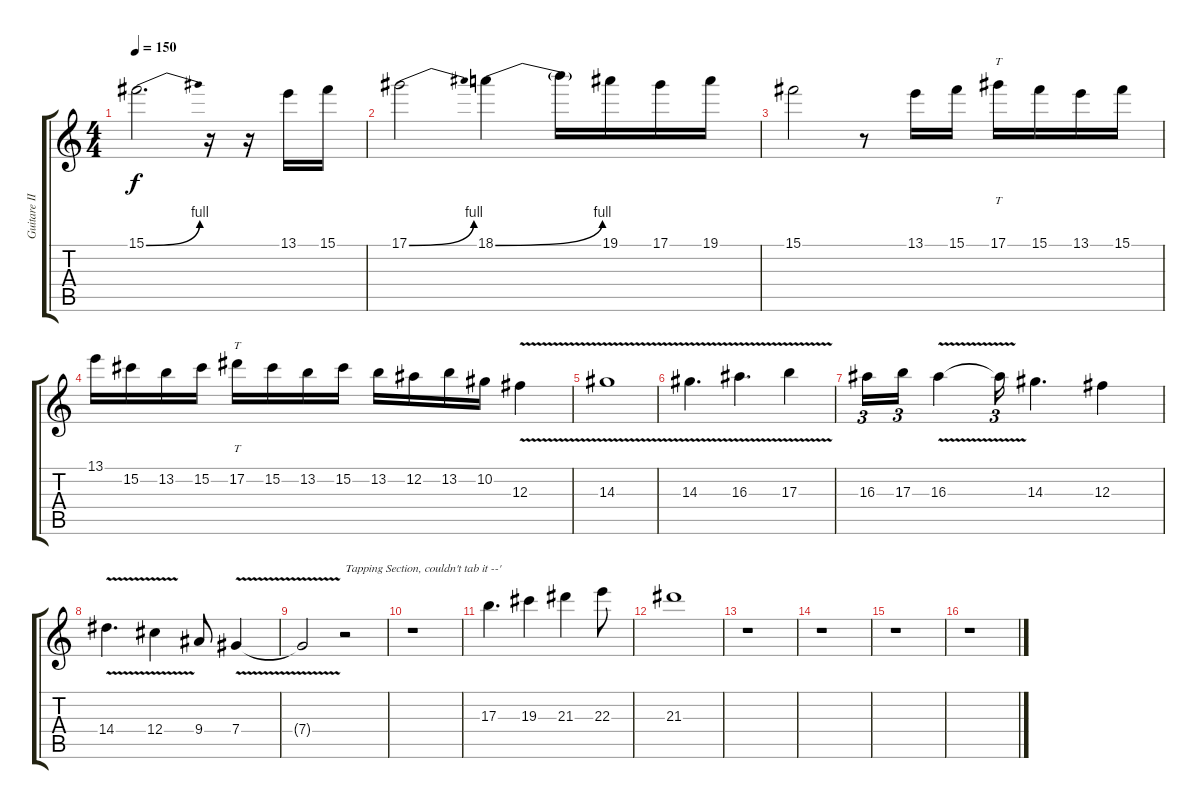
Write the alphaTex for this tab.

\track ("Guitare III" "Guitare II") {instrument overdrivenguitar}
\staff {score tabs}
\tuning (Eb4 Bb3 Gb3 Db3 Ab2 Eb2) {hide}
\ts (4 4)
\tempo 150
\clef g2
\ks c
15.1{be (bend 0 0 60 4)}.2{d dy f} r.16 r.16 13.1.16 15.1.16 |
17.1{be (bend 0 0 60 4)}.2 18.1{be (bend 0 0 60 4)}.4 18.1{t}.16 19.1.16 17.1.16 19.1.16 |
15.1.2 r.8 13.1.16 15.1.16 17.1.16{tt} 15.1.16 13.1.16 15.1.16 |
13.1.16 15.2.16 13.2.16 15.2.16 17.2.16{tt} 15.2.16 13.2.16 15.2.16 13.2.16 12.2.16 13.2.16 10.2.16 12.3{v}.4 |
14.3{v}.1 |
14.3{v}.4{d} 16.3{v}.4{d} 17.3{v}.4 |
16.3.16{tu (3 2)} 17.3.16{tu (3 2)} 16.3{v}.4 16.3{t}.16{tu (3 2)} 14.3.4{d} 12.3.4 |
14.4{v}.4{d} 12.4{v}.4 9.4.8 7.4{v}.4 |
7.4{t}.2 r.2{txt "Tapping Section, couldn't tab it --'"} |
r.1 |
17.3.4{d} 19.3.4 21.3.4 22.3.8 |
21.3.1 |
r.1 |
r.1 |
r.1 |
r.1
